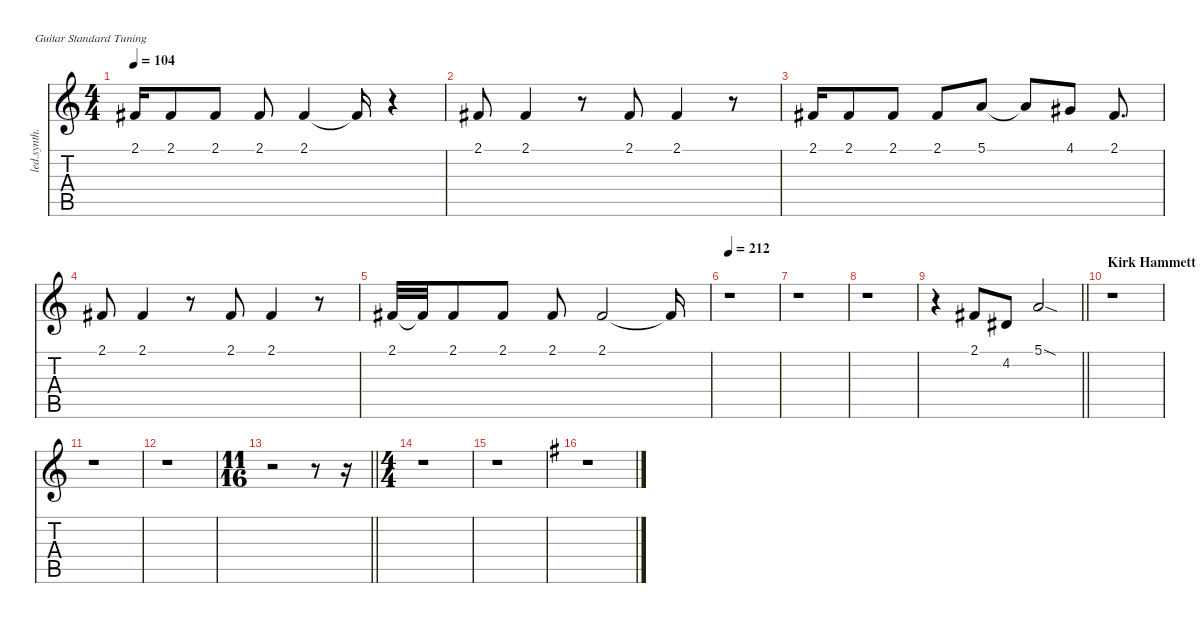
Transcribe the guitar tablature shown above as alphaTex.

\defaultSystemsLayout 4
\hideDynamics
\bracketExtendMode nobrackets
\otherSystemsTrackNameOrientation horizontal
\track ("James Hetfield Voice" "led.synth.") {instrument lead6voice}
\staff {score tabs}
\tuning (E4 B3 G3 D3 A2 E2)
\ts (4 4)
\tempo 104
\clef g2
\ks c
2.1{acc #}.16{dy fff} 2.1{acc #}.8 2.1{acc #}.8 2.1{acc #}.8 2.1{acc #}.4 2.1{t acc #}.16{dy f} r.4 |
2.1{acc #}.8{dy fff} 2.1{acc #}.4 r.8 2.1{acc #}.8 2.1{acc #}.4 r.8 |
2.1{acc #}.16 2.1{acc #}.8 2.1{acc #}.8 2.1{acc #}.8 5.1.8 5.1{t}.8{dy f} 4.1{acc #}.8{dy fff} 2.1{acc #}.8{d} |
2.1{acc #}.8 2.1{acc #}.4 r.8 2.1{acc #}.8 2.1{acc #}.4 r.8 |
2.1{acc #}.32 2.1{t acc #}.32{dy f} 2.1{acc #}.8{dy fff} 2.1{acc #}.8 2.1{acc #}.8 2.1{acc #}.2 2.1{t acc #}.16{dy f} |
\tempo 212
r.1 |
r.1 |
r.1 |
\barLineRight lightlight
r.4 2.1{acc #}.8{dy fff} 4.2{acc #}.8{dy ff} 5.1{sod}.2{dy fff} |
\section ("" "Kirk Hammett Solo")
r.1 |
r.1 |
r.1 |
\ts (11 16)
\beaming (8 2 2 2 2)
\barLineRight lightlight
r.2 r.8 r.16 |
\ts (4 4)
\beaming (8 2 2 2 2)
r.1 |
r.1 |
\ks g
r.1
